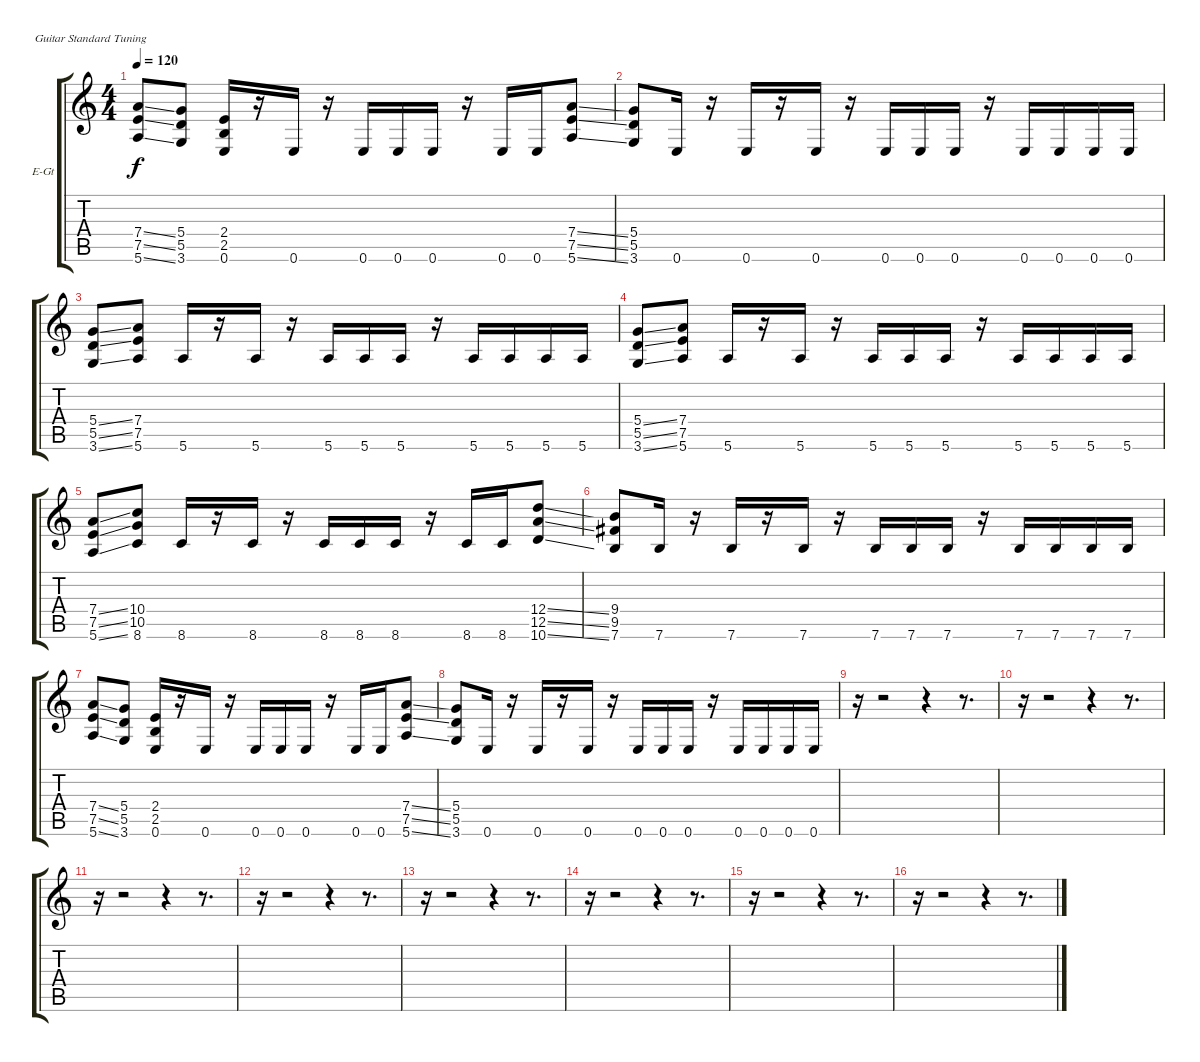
\bracketExtendMode groupsimilarinstruments
\firstSystemTrackNameOrientation horizontal
\otherSystemsTrackNameOrientation horizontal
\track ("Гитара II" "E-Gt") {instrument distortionguitar}
\staff {score tabs}
\tuning (E4 B3 G3 D3 A2 E2)
\ts (4 4)
\tempo 120
\clef g2
\ks c
(7.4{ss} 7.5{ss} 5.6{ss}).8{dy f} (5.4 5.5 3.6).8 (2.4 2.5 0.6).16 r.16 0.6.16 r.16 0.6.16 0.6.16 0.6.16 r.16 0.6.16 0.6.16 (7.4{ss} 7.5{ss} 5.6{ss}).8 |
(5.4 5.5 3.6).8 0.6.16 r.16 0.6.16 r.16 0.6.16 r.16 0.6.16 0.6.16 0.6.16 r.16 0.6.16 0.6.16 0.6.16 0.6.16 |
(5.4{ss} 5.5{ss} 3.6{ss}).8 (7.4 7.5 5.6).8 5.6.16 r.16 5.6.16 r.16 5.6.16 5.6.16 5.6.16 r.16 5.6.16 5.6.16 5.6.16 5.6.16 |
(5.4{ss} 5.5{ss} 3.6{ss}).8 (7.4 7.5 5.6).8 5.6.16 r.16 5.6.16 r.16 5.6.16 5.6.16 5.6.16 r.16 5.6.16 5.6.16 5.6.16 5.6.16 |
(7.4{ss} 7.5{ss} 5.6{ss}).8 (10.4 10.5 8.6).8 8.6.16 r.16 8.6.16 r.16 8.6.16 8.6.16 8.6.16 r.16 8.6.16 8.6.16 (12.4{ss} 12.5{ss} 10.6{ss}).8 |
(9.4 9.5 7.6).8 7.6.16 r.16 7.6.16 r.16 7.6.16 r.16 7.6.16 7.6.16 7.6.16 r.16 7.6.16 7.6.16 7.6.16 7.6.16 |
(7.4{ss} 7.5{ss} 5.6{ss}).8 (5.4 5.5 3.6).8 (2.4 2.5 0.6).16 r.16 0.6.16 r.16 0.6.16 0.6.16 0.6.16 r.16 0.6.16 0.6.16 (7.4{ss} 7.5{ss} 5.6{ss}).8 |
(5.4 5.5 3.6).8 0.6.16 r.16 0.6.16 r.16 0.6.16 r.16 0.6.16 0.6.16 0.6.16 r.16 0.6.16 0.6.16 0.6.16 0.6.16 |
r.16 r.2 r.4 r.8{d} |
r.16 r.2 r.4 r.8{d} |
r.16 r.2 r.4 r.8{d} |
r.16 r.2 r.4 r.8{d} |
r.16 r.2 r.4 r.8{d} |
r.16 r.2 r.4 r.8{d} |
r.16 r.2 r.4 r.8{d} |
r.16 r.2 r.4 r.8{d}
